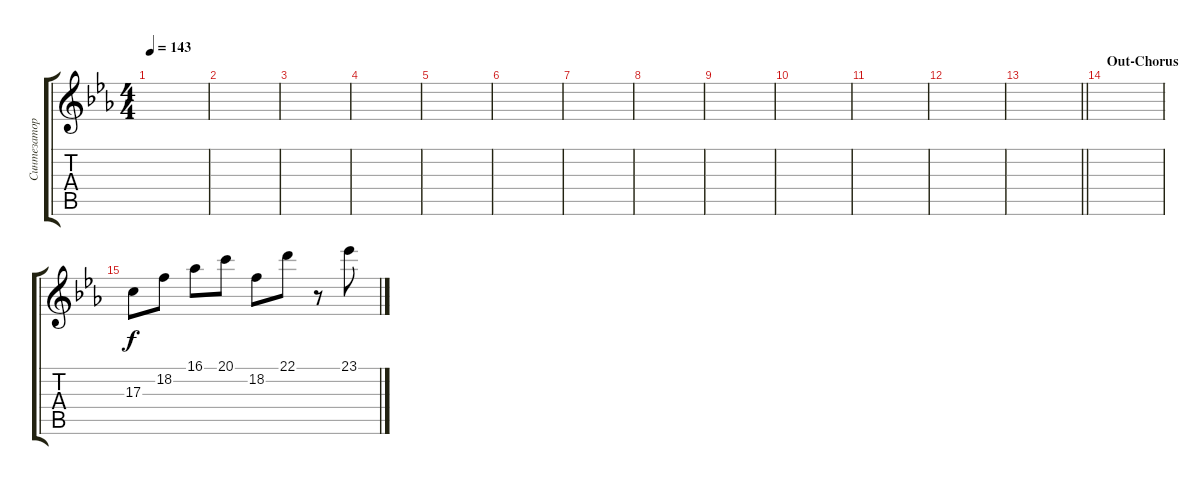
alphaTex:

\track ("Синтезатор 1" "Синтезатор") {instrument electricpiano1}
\staff {score tabs}
\tuning (E4 B3 G3 D3 A2 E2) {hide}
\ts (4 4)
\tempo 143
\clef g2
\ks cminor
|
|
|
|
|
|
|
|
|
|
|
|
\barLineRight lightlight
|
\section ("" "Out-Chorus")
|
17.3.8 18.2.8 16.1.8 20.1.8 18.2.8 22.1.8 r.8 23.1.8
